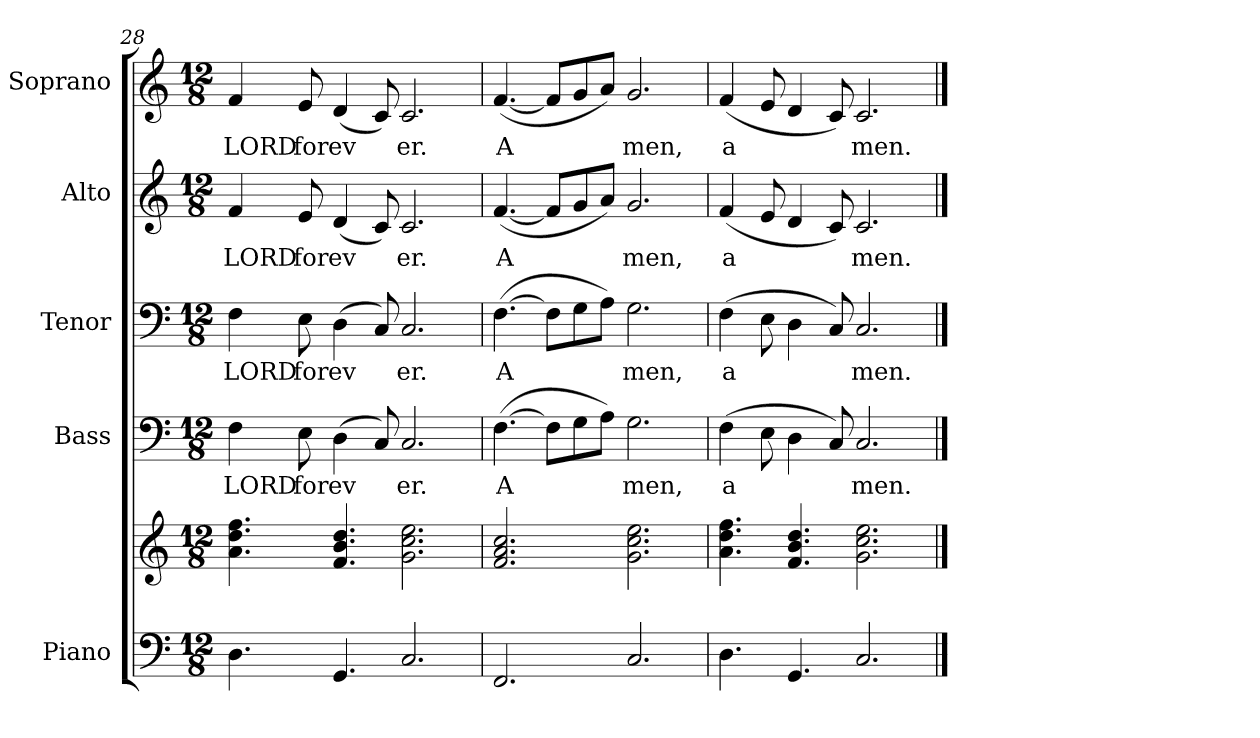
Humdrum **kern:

**kern	**kern	**kern	**text	**kern	**text	**kern	**text	**kern	**text
*part5	*part5	*part4	*part4	*part3	*part3	*part2	*part2	*part1	*part1
*staff6	*staff5	*staff4	*staff4	*staff3	*staff3	*staff2	*staff2	*staff1	*staff1
*I"Piano	*	*I"Bass	*	*I"Tenor	*	*I"Alto	*	*I"Soprano	*
*I'Pno.	*	*I'B.	*	*I'T.	*	*I'A.	*	*I'S.	*
!!LO:PB:g=z
*clefF4	*clefG2	*clefF4	*	*clefF4	*	*clefG2	*	*clefG2	*
*k[]	*k[]	*k[]	*	*k[]	*	*k[]	*	*k[]	*
*C:	*C:	*C:	*	*C:	*	*C:	*	*C:	*
*M12/8	*M12/8	*M12/8	*	*M12/8	*	*M12/8	*	*M12/8	*
=28	=28	=28	=28	=28	=28	=28	=28	=28	=28
!	!	!	!LO:LY:b:color=#000000	!	!	!	!	!	!
!	!	!	!	!	!LO:LY:b:color=#000000	!	!	!	!
!	!	!	!	!	!	!	!LO:LY:b:color=#000000	!	!
!	!	!	!	!	!	!	!	!	!LO:LY:b:color=#000000
4.Di\	4.ai\ 4.ddi 4.ffi	4Fi\	LORD	4Fi\	LORD	4fi/	LORD	4fi/	LORD
!	!	!	!LO:LY:b:color=#000000	!	!	!	!	!	!
!	!	!	!	!	!LO:LY:b:color=#000000	!	!	!	!
!	!	!	!	!	!	!	!LO:LY:b:color=#000000	!	!
!	!	!	!	!	!	!	!	!	!LO:LY:b:color=#000000
.	.	8Ei\	for	8Ei\	for	8ei/	for	8ei/	for
!	!	!	!LO:LY:b:color=#000000	!	!	!	!	!	!
!	!	!	!	!	!LO:LY:b:color=#000000	!	!	!	!
!	!	!	!	!	!	!	!LO:LY:b:color=#000000	!	!
!	!	!	!	!	!	!	!	!	!LO:LY:b:color=#000000
4.GGi/	4.fi/ 4.bi 4.ddi	(4Di\	ev	(4Di\	ev	(4di/	ev	(4di/	ev
.	.	8Ci/)	.	8Ci/)	.	8ci/)	.	8ci/)	.
!	!	!	!LO:LY:b:color=#000000	!	!	!	!	!	!
!	!	!	!	!	!LO:LY:b:color=#000000	!	!	!	!
!	!	!	!	!	!	!	!LO:LY:b:color=#000000	!	!
!	!	!	!	!	!	!	!	!	!LO:LY:b:color=#000000
2.Ci/	2.gi\ 2.cci 2.eei	2.Ci/	er.	2.Ci/	er.	2.ci/	er.	2.ci/	er.
!!LO:PB:g=z
=29	=29	=29	=29	=29	=29	=29	=29	=29	=29
!	!	!	!LO:LY:b:color=#000000	!	!	!	!	!	!
!	!	!	!	!	!LO:LY:b:color=#000000	!	!	!	!
!	!	!	!	!	!	!	!LO:LY:b:color=#000000	!	!
!	!	!	!	!	!	!	!	!	!LO:LY:b:color=#000000
2.FFi/	2.fi/ 2.ai 2.cci	([>4.Fi\	A	([>4.Fi\	A	([<4.fi/	A	([<4.fi/	A
.	.	8Fi\L]	.	8Fi\L]	.	8fi/L]	.	8fi/L]	.
.	.	8Gi\	.	8Gi\	.	8gi/	.	8gi/	.
.	.	8Ai\J)	.	8Ai\J)	.	8ai/J)	.	8ai/J)	.
!	!	!	!LO:LY:b:color=#000000	!	!	!	!	!	!
!	!	!	!	!	!LO:LY:b:color=#000000	!	!	!	!
!	!	!	!	!	!	!	!LO:LY:b:color=#000000	!	!
!	!	!	!	!	!	!	!	!	!LO:LY:b:color=#000000
2.Ci/	2.gi\ 2.cci 2.eei	2.Gi\	men,	2.Gi\	men,	2.gi/	men,	2.gi/	men,
=30	=30	=30	=30	=30	=30	=30	=30	=30	=30
!	!	!	!LO:LY:b:color=#000000	!	!	!	!	!	!
!	!	!	!	!	!LO:LY:b:color=#000000	!	!	!	!
!	!	!	!	!	!	!	!LO:LY:b:color=#000000	!	!
!	!	!	!	!	!	!	!	!	!LO:LY:b:color=#000000
4.Di\	4.ai\ 4.ddi 4.ffi	(4Fi\	a	(4Fi\	a	(4fi/	a	(4fi/	a
.	.	8Ei\	.	8Ei\	.	8ei/	.	8ei/	.
4.GGi/	4.fi/ 4.bi 4.ddi	4Di\	.	4Di\	.	4di/	.	4di/	.
.	.	8Ci/)	.	8Ci/)	.	8ci/)	.	8ci/)	.
!	!	!	!LO:LY:b:color=#000000	!	!	!	!	!	!
!	!	!	!	!	!LO:LY:b:color=#000000	!	!	!	!
!	!	!	!	!	!	!	!LO:LY:b:color=#000000	!	!
!	!	!	!	!	!	!	!	!	!LO:LY:b:color=#000000
2.Ci/	2.gi\ 2.cci 2.eei	2.Ci/	men.	2.Ci/	men.	2.ci/	men.	2.ci/	men.
==	==	==	==	==	==	==	==	==	==
*-	*-	*-	*-	*-	*-	*-	*-	*-	*-
